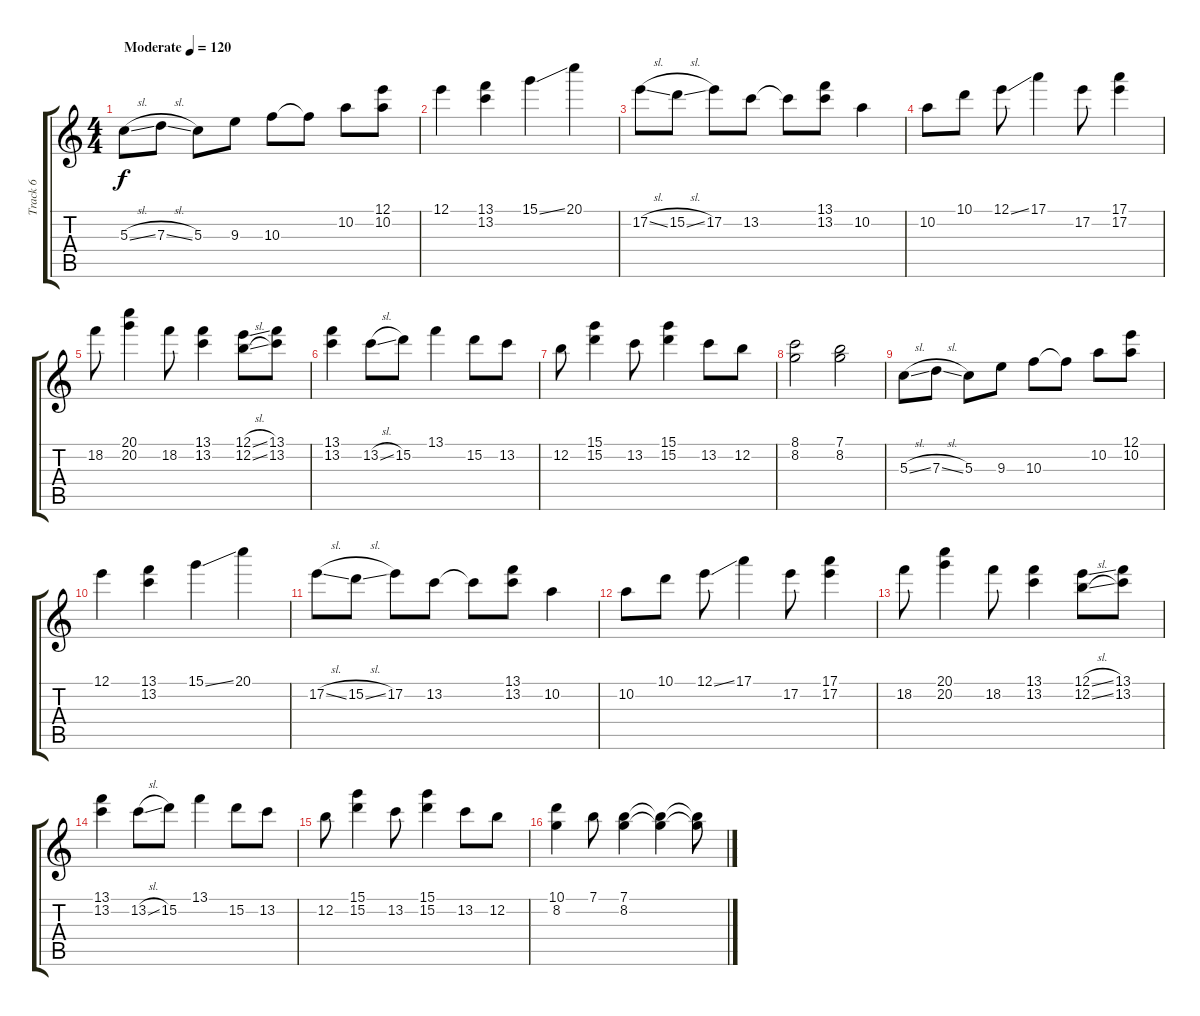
\track ("Track 6" "Track 6") {instrument distortionguitar}
\staff {score tabs}
\tuning (E4 B3 G3 D3 A2 E2) {hide}
\ts (4 4)
\tempo (120 "Moderate")
\clef g2
\ks c
5.3{sl}.8{dy f instrument acousticguitarsteel} 7.3{sl}.8 5.3.8 9.3.8 10.3.8 10.3{t}.8 10.2.8 (12.1 10.2).8 |
12.1.4 (13.1 13.2).4 15.1{ss}.4 20.1.4 |
17.2{sl}.8 15.2{sl}.8 17.2.8 13.2.8 13.2{t}.8 (13.1 13.2).8 10.2.4 |
10.2.8 10.1.8 12.1{ss}.8 17.1.4 17.2.8 (17.1 17.2).4 |
18.2.8 (20.1 20.2).4 18.2.8 (13.1 13.2).4 (12.1{sl} 12.2{sl}).8 (13.1 13.2).8 |
(13.1 13.2).4 13.2{sl}.8 15.2.8 13.1.4 15.2.8 13.2.8 |
12.2.8 (15.1 15.2).4 13.2.8 (15.1 15.2).4 13.2.8 12.2.8 |
(8.1 8.2).2 (7.1 8.2).2 |
5.3{sl}.8{instrument acousticguitarsteel} 7.3{sl}.8 5.3.8 9.3.8 10.3.8 10.3{t}.8 10.2.8 (12.1 10.2).8 |
12.1.4 (13.1 13.2).4 15.1{ss}.4 20.1.4 |
17.2{sl}.8 15.2{sl}.8 17.2.8 13.2.8 13.2{t}.8 (13.1 13.2).8 10.2.4 |
10.2.8 10.1.8 12.1{ss}.8 17.1.4 17.2.8 (17.1 17.2).4 |
18.2.8 (20.1 20.2).4 18.2.8 (13.1 13.2).4 (12.1{sl} 12.2{sl}).8 (13.1 13.2).8 |
(13.1 13.2).4 13.2{sl}.8 15.2.8 13.1.4 15.2.8 13.2.8 |
12.2.8 (15.1 15.2).4 13.2.8 (15.1 15.2).4 13.2.8 12.2.8 |
(10.1 8.2).4 7.1.8 (7.1 8.2).4 (7.1{t} 8.2{t}).4 (7.1{t} 8.2{t}).8
